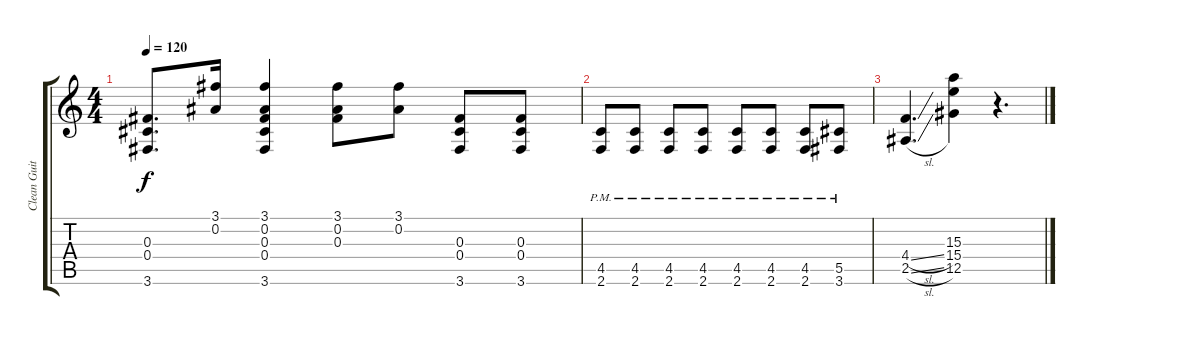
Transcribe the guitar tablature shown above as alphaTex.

\track ("Clean Guitar" "Clean Guit") {instrument electricguitarmuted}
\staff {score tabs}
\tuning (Eb4 Bb3 Gb3 Db3 Ab2 Eb2) {hide}
\ts (4 4)
\tempo 120
\clef g2
\ks c
(0.3 0.4 3.6).8{d dy f} (3.1 0.2).16 (3.1 0.2 0.3 0.4 3.6).4 (3.1 0.2 0.3).8 (3.1 0.2).8 (0.3 0.4 3.6).8 (0.3 0.4 3.6).8 |
(4.5{pm} 2.6{pm}).8 (4.5{pm} 2.6{pm}).8 (4.5{pm} 2.6{pm}).8 (4.5{pm} 2.6{pm}).8 (4.5{pm} 2.6{pm}).8 (4.5{pm} 2.6{pm}).8 (4.5{pm} 2.6{pm}).8 (5.5{pm} 3.6{pm}).8 |
(4.4{sl} 2.5{sl}).4{d} (15.3 15.4 12.5).4 r.4{d}
